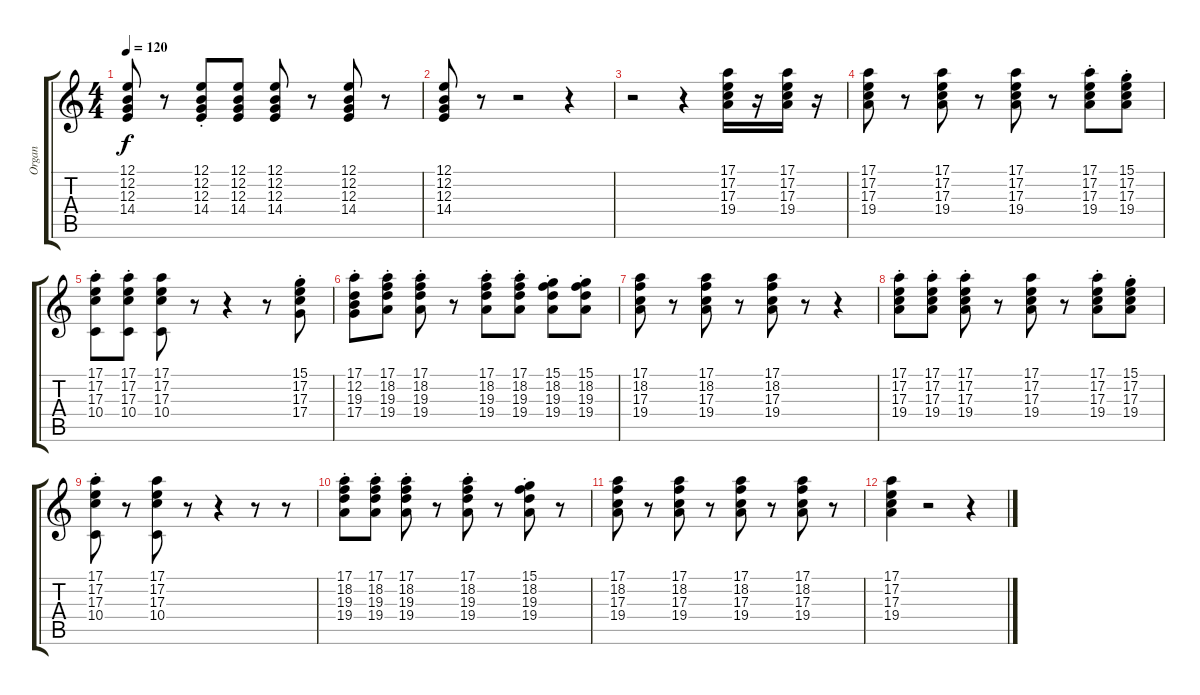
\track ("Organ" "Organ") {instrument rockorgan}
\staff {score tabs}
\tuning (E4 B3 G3 D3 A2 E2) {hide}
\ts (4 4)
\tempo 120
\clef g2
\ks c
(12.1 12.2 12.3 14.4).8{dy f} r.8 (12.1 12.2 12.3 14.4{st}).8 (12.1 12.2 12.3 14.4).8 (12.1 12.2 12.3 14.4).8 r.8 (12.1 12.2 12.3 14.4).8 r.8 |
(12.1 12.2 12.3 14.4).8 r.8 r.2 r.4 |
r.2 r.4 (17.1 17.2 17.3 19.4).16 r.16 (17.1 17.2 17.3 19.4).16 r.16 |
(17.1 17.2 17.3 19.4).8 r.8 (17.1 17.2 17.3 19.4).8 r.8 (17.1 17.2 17.3 19.4).8 r.8 (17.1{st} 17.2{st} 17.3{st} 19.4{st}).8 (15.1{st} 17.2{st} 17.3{st} 19.4{st}).8 |
(17.1{st} 17.2{st} 17.3{st} 10.4{st}).8 (17.1{st} 17.2{st} 17.3{st} 10.4{st}).8 (17.1 17.2 17.3 10.4).8 r.8 r.4 r.8 (15.1{st} 17.2{st} 17.3{st} 17.4{st}).8 |
(17.1{st} 12.2 19.3{st} 17.4).8 (17.1{st} 18.2{st} 19.3{st} 19.4{st}).8 (17.1{st} 18.2{st} 19.3{st} 19.4{st}).8 r.8 (17.1{st} 18.2{st} 19.3{st} 19.4{st}).8 (17.1{st} 18.2{st} 19.3{st} 19.4{st}).8 (15.1{st} 18.2{st} 19.3{st} 19.4{st}).8 (15.1{st} 18.2{st} 19.3{st} 19.4{st}).8 |
(17.1 18.2 17.3 19.4).8 r.8 (17.1 18.2 17.3 19.4).8 r.8 (17.1 18.2 17.3 19.4).8 r.8 r.4 |
(17.1{st} 17.2 17.3 19.4{st}).8 (17.1{st} 17.2{st} 17.3{st} 19.4{st}).8 (17.1{st} 17.2{st} 17.3{st} 19.4{st}).8 r.8 (17.1 17.2 17.3 19.4).8 r.8 (17.1{st} 17.2{st} 17.3{st} 19.4{st}).8 (15.1{st} 17.2{st} 17.3{st} 19.4{st}).8 |
(17.1{st} 17.2{st} 17.3{st} 10.4{st}).8 r.8 (17.1 17.2 17.3 10.4).8 r.8 r.4 r.8 r.8 |
(17.1{st} 18.2{st} 19.3{st} 19.4{st}).8 (17.1{st} 18.2{st} 19.3{st} 19.4{st}).8 (17.1{st} 18.2{st} 19.3{st} 19.4{st}).8 r.8 (17.1{st} 18.2{st} 19.3{st} 19.4{st}).8 r.8 (15.1{st} 18.2{st} 19.3{st} 19.4{st}).8 r.8 |
(17.1 18.2 17.3 19.4).8 r.8 (17.1 18.2 17.3 19.4).8 r.8 (17.1 18.2 17.3 19.4).8 r.8 (17.1 18.2 17.3 19.4).8 r.8 |
(17.1 17.2 17.3 19.4).4 r.2 r.4
